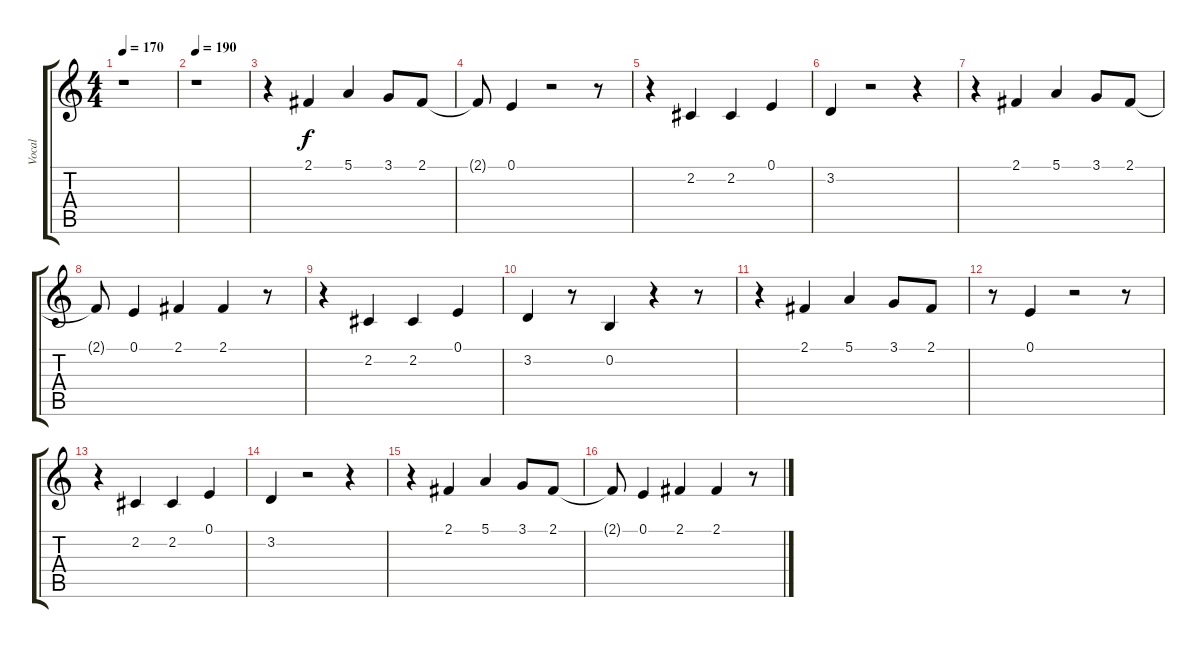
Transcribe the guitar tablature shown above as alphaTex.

\track ("Vocal" "Vocal") {instrument fx4atmosphere}
\staff {score tabs}
\tuning (E4 B3 G3 D3 A2 E2) {hide}
\ts (4 4)
\tempo 170
\clef g2
\ks c
r.1{dy f} |
\tempo 190
r.1 |
r.4 2.1.4 5.1.4 3.1.8 2.1.8 |
2.1{t}.8 0.1.4 r.2 r.8 |
r.4 2.2.4 2.2.4 0.1.4 |
3.2.4 r.2 r.4 |
r.4 2.1.4 5.1.4 3.1.8 2.1.8 |
2.1{t}.8 0.1.4 2.1.4 2.1.4 r.8 |
r.4 2.2.4 2.2.4 0.1.4 |
3.2.4 r.8 0.2.4 r.4 r.8 |
r.4 2.1.4 5.1.4 3.1.8 2.1.8 |
r.8 0.1.4 r.2 r.8 |
r.4 2.2.4 2.2.4 0.1.4 |
3.2.4 r.2 r.4 |
r.4 2.1.4 5.1.4 3.1.8 2.1.8 |
2.1{t}.8 0.1.4 2.1.4 2.1.4 r.8
